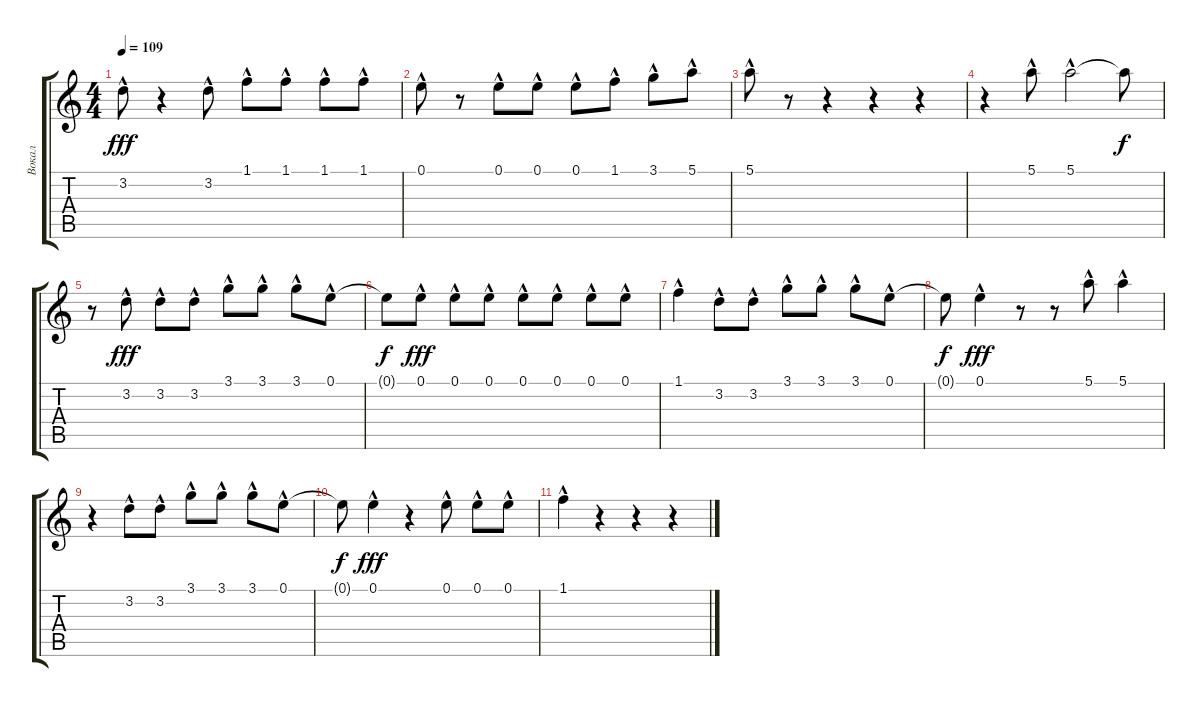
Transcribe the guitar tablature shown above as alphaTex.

\track ("Вокал" "Вокал") {instrument distortionguitar}
\staff {score tabs}
\tuning (E4 B3 G3 D3 A2 E2) {hide}
\ts (4 4)
\tempo 109
\clef g2
\ks c
3.2{hac}.8{dy fff} r.4 3.2{hac}.8 1.1{hac}.8 1.1{hac}.8 1.1{hac}.8 1.1{hac}.8 |
0.1{hac}.8 r.8 0.1{hac}.8 0.1{hac}.8 0.1{hac}.8 1.1{hac}.8 3.1{hac}.8 5.1{hac}.8 |
5.1{hac}.8 r.8 r.4 r.4 r.4 |
r.4 5.1{hac}.8 5.1{hac}.2 5.1{t}.8{dy f} |
r.8 3.2{hac}.8{dy fff} 3.2{hac}.8 3.2{hac}.8 3.1{hac}.8 3.1{hac}.8 3.1{hac}.8 0.1{hac}.8 |
0.1{t}.8{dy f} 0.1{hac}.8{dy fff} 0.1{hac}.8 0.1{hac}.8 0.1{hac}.8 0.1{hac}.8 0.1{hac}.8 0.1{hac}.8 |
1.1{hac}.4 3.2{hac}.8 3.2{hac}.8 3.1{hac}.8 3.1{hac}.8 3.1{hac}.8 0.1{hac}.8 |
0.1{t}.8{dy f} 0.1{hac}.4{dy fff} r.8 r.8 5.1{hac}.8 5.1{hac}.4 |
r.4 3.2{hac}.8 3.2{hac}.8 3.1{hac}.8 3.1{hac}.8 3.1{hac}.8 0.1{hac}.8 |
0.1{t}.8{dy f} 0.1{hac}.4{dy fff} r.4 0.1{hac}.8 0.1{hac}.8 0.1{hac}.8 |
1.1{hac}.4 r.4 r.4 r.4
